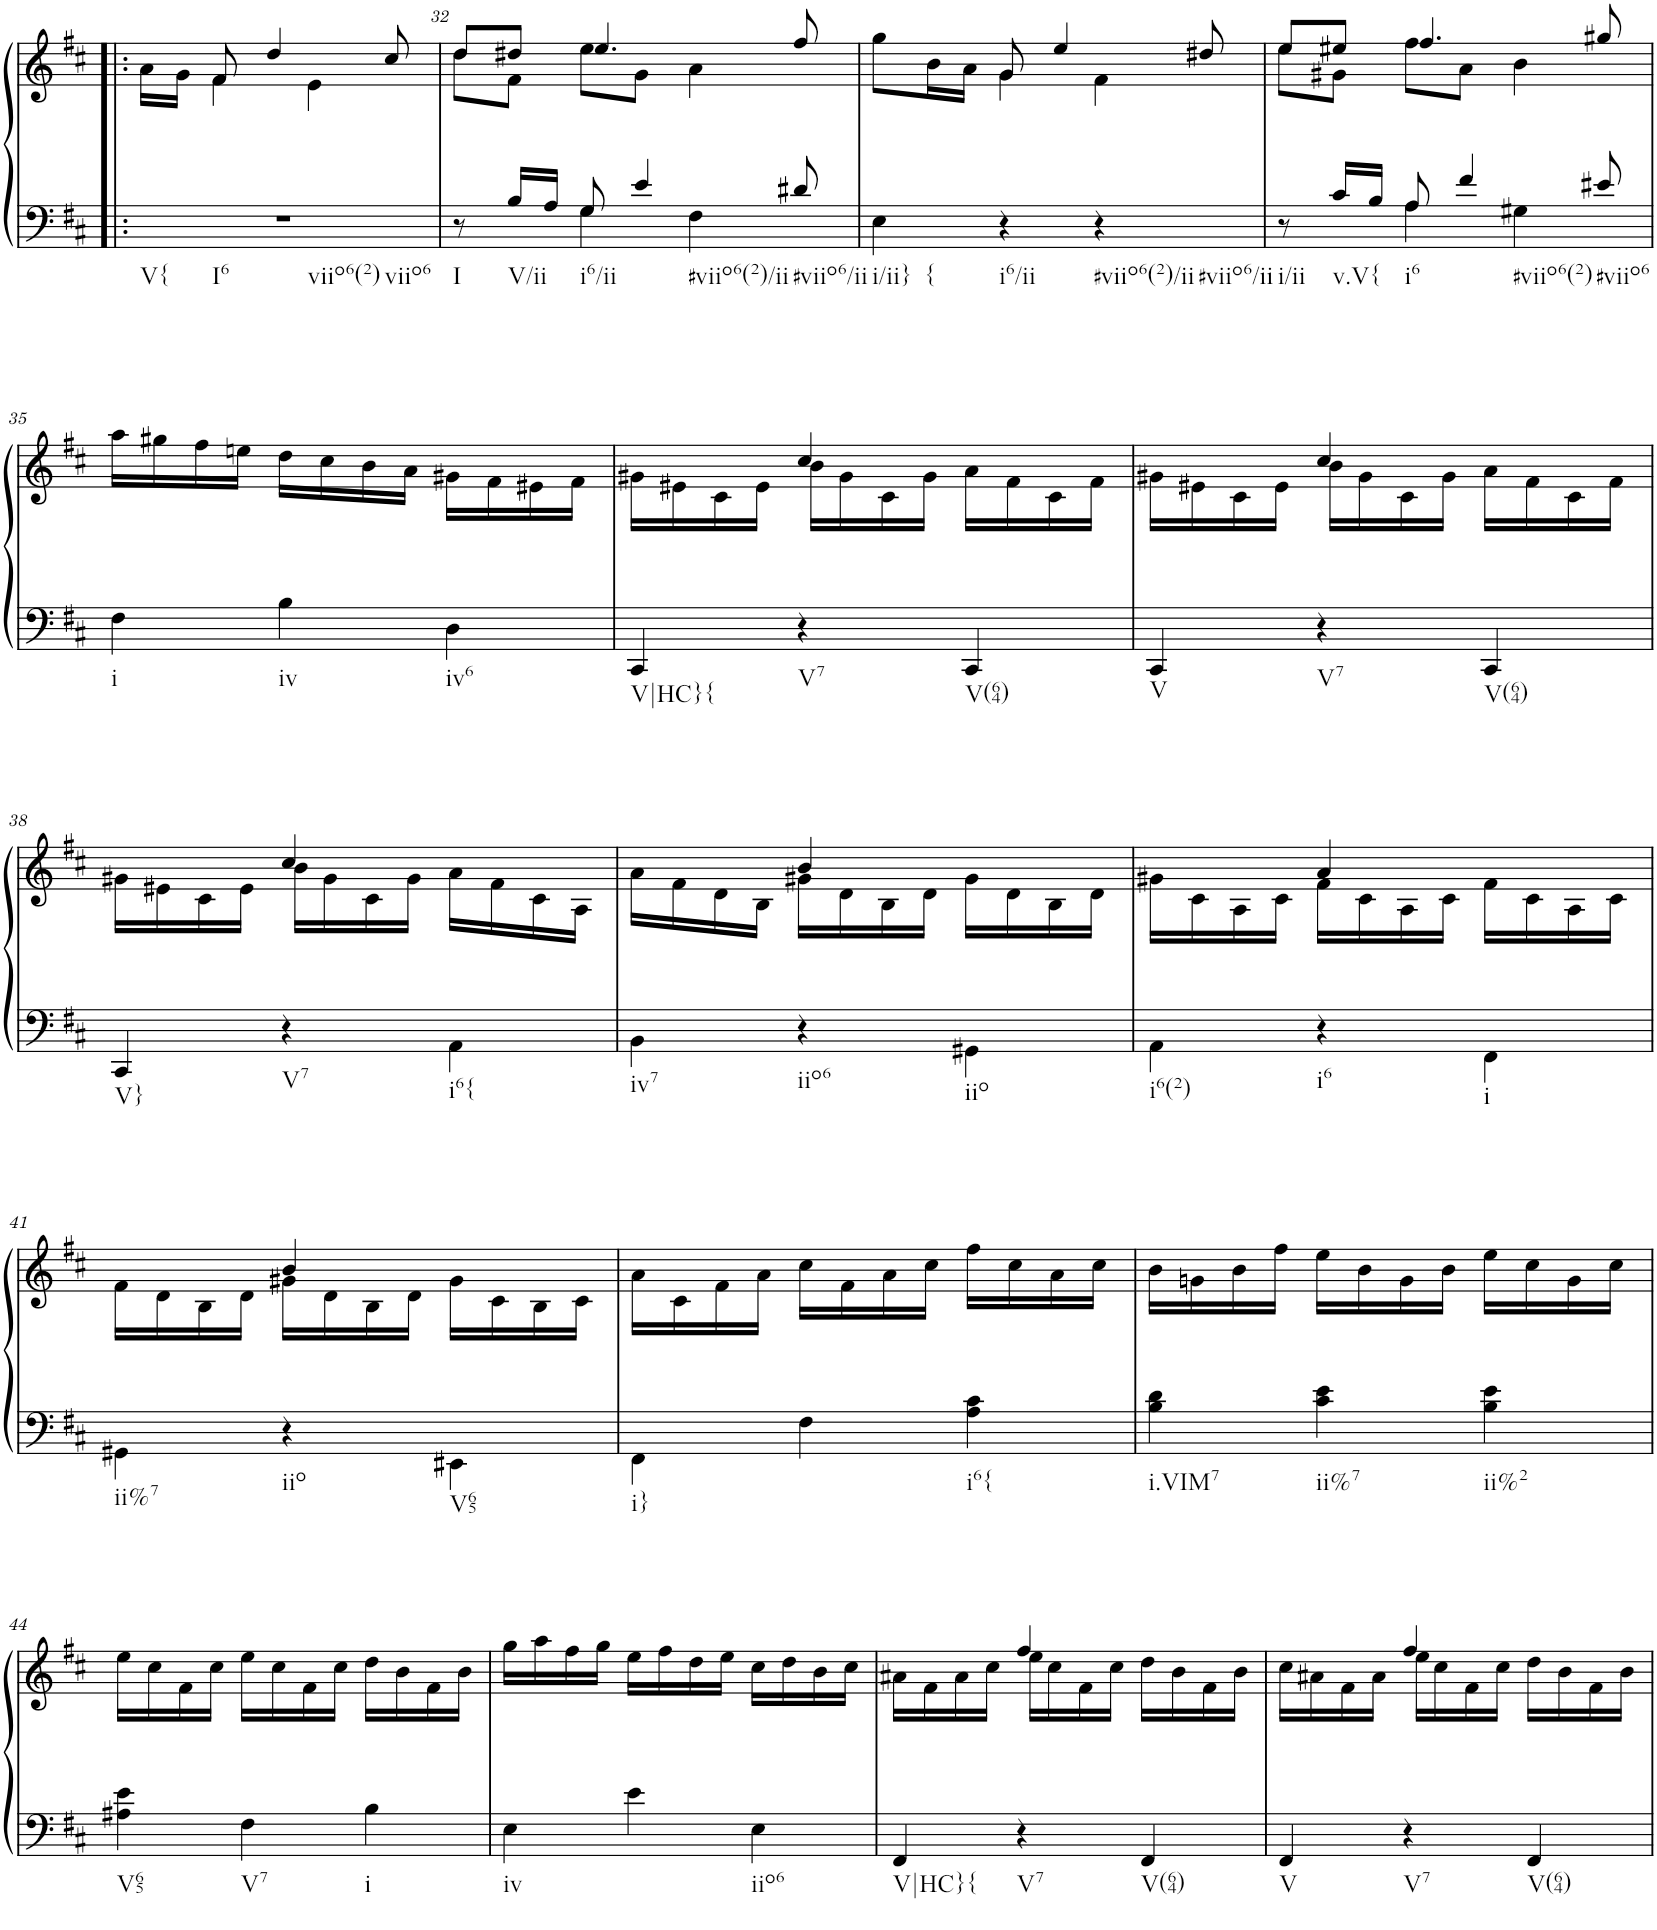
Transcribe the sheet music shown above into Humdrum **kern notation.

**kern	**kern
*part1	*part1
*staff2	*staff1
*I"Piano	*
*I'Pno.	*
!!LO:PB:g=z
*clefF4	*clefG2
*k[f#c#]	*k[f#c#]
*M3/4	*M3/4
=31X1!|:	=31X1!|:
*	*^
!LO:TX:b:t=V{	!	!
!LO:TX:b:t=I6	!	!
!LO:TX:b:t=viio6(2)	!	!
!LO:TX:b:t=viio6	!	!
2.r	16a\LL	8ryy
.	16g\JJ	.
.	8f#/	4f#\
.	4dd/	.
.	.	4e\
.	8cc#/	.
.	8ryy	8ryy
=32	=32	=32
*^	*	*
!LO:TX:b:t=I	!	!	!
8r	4ryy	8dd/L	8dd\L
!LO:TX:b:t=V/ii	!	!	!
16B/LL	.	8dd#X/J	8f#\J
16A/JJ	.	.	.
!LO:TX:b:t=i6/ii	!	!	!
8G/	4G\	4.ee/	8ee\L
!LO:TX:b:t=#viio6(2)/ii	!	!	!
4e/	.	.	8g\J
.	4F#\	.	4a\
!LO:TX:b:t=#viio6/ii	!	!	!
8d#X/	.	8ff#/	.
*v	*v	*	*
=33	=33	=33
!LO:TX:b:t=i/ii}	!	!
!LO:TX:b:t={	!	!
4E\	8gg\L	4ryy
.	16b\L	.
.	16a\JJ	.
!LO:TX:b:t=i6/ii	!	!
4r	8g/	4g\
.	4ee/	.
!LO:TX:b:t=#viio6(2)/ii	!	!
!LO:TX:b:t=#viio6/ii	!	!
4r	.	4f#\
.	8dd#X/	.
=34	=34	=34
*^	*	*
!LO:TX:b:t=i/ii	!	!	!
8r	4ryy	8ee/L	8ee\L
!LO:TX:b:t=v.V{	!	!	!
16c#/LL	.	8ee#X/J	8g#X\J
16B/JJ	.	.	.
!LO:TX:b:t=i6	!	!	!
8A/	4A\	4.ff#/	8ff#\L
!LO:TX:b:t=#viio6(2)	!	!	!
4f#/	.	.	8a\J
.	4G#X\	.	4b\
!LO:TX:b:t=#viio6	!	!	!
8e#X/	.	8gg#X/	.
*v	*v	*	*
*	*v	*v
!!LO:LB:g=z
=35	=35
!LO:TX:b:t=i	!
4F#\	16aa\LL
.	16gg#X\
.	16ff#\
.	16een\JJ
!LO:TX:b:t=iv	!
4B\	16dd\LL
.	16cc#\
.	16b\
.	16a\JJ
!LO:TX:b:t=iv6	!
4D\	16g#X\LL
.	16f#\
.	16e#X\
.	16f#\JJ
=36	=36
*	*^
!LO:TX:b:t=V|HC}{	!	!
4CC#/	16g#X\LL	4ryy
.	16e#X\	.
.	16c#\	.
.	16e#\JJ	.
!LO:TX:b:t=V7	!	!
4r	4cc#/	16b\LL
.	.	16g#\
.	.	16c#\
.	.	16g#\JJ
!LO:TX:b:t=V(64)	!	!
4CC#/	16a\LL	4ryy
.	16f#\	.
.	16c#\	.
.	16f#\JJ	.
=37	=37	=37
!LO:TX:b:t=V	!	!
4CC#/	16g#X\LL	4ryy
.	16e#X\	.
.	16c#\	.
.	16e#\JJ	.
!LO:TX:b:t=V7	!	!
4r	4cc#/	16b\LL
.	.	16g#\
.	.	16c#\
.	.	16g#\JJ
!LO:TX:b:t=V(64)	!	!
4CC#/	16a\LL	4ryy
.	16f#\	.
.	16c#\	.
.	16f#\JJ	.
!!LO:LB:g=z	!!
=38	=38	=38
!LO:TX:b:t=V}	!	!
4CC#/	16g#X\LL	4ryy
.	16e#X\	.
.	16c#\	.
.	16e#\JJ	.
!LO:TX:b:t=V7	!	!
4r	4cc#/	16b\LL
.	.	16g#\
.	.	16c#\
.	.	16g#\JJ
!LO:TX:b:t=i6{	!	!
4AA\	16a\LL	4ryy
.	16f#\	.
.	16c#\	.
.	16A\JJ	.
=39	=39	=39
!LO:TX:b:t=iv7	!	!
4BB\	16a\LL	4ryy
.	16f#\	.
.	16d\	.
.	16B\JJ	.
!LO:TX:b:t=iio6	!	!
4r	16g#X\LL	4b/
.	16d\	.
.	16B\	.
.	16d\JJ	.
!LO:TX:b:t=iio	!	!
4GG#X\	16g#\LL	4ryy
.	16d\	.
.	16B\	.
.	16d\JJ	.
=40	=40	=40
!LO:TX:b:t=i6(2)	!	!
4AA\	16g#X\LL	4ryy
.	16c#\	.
.	16A\	.
.	16c#\JJ	.
!LO:TX:b:t=i6	!	!
4r	16f#\LL	4a/
.	16c#\	.
.	16A\	.
.	16c#\JJ	.
!LO:TX:b:t=i	!	!
4FF#\	16f#\LL	4ryy
.	16c#\	.
.	16A\	.
.	16c#\JJ	.
!!LO:LB:g=z	!!
=41	=41	=41
!LO:TX:b:t=ii%7	!	!
4GG#X\	16f#\LL	4ryy
.	16d\	.
.	16B\	.
.	16d\JJ	.
!LO:TX:b:t=iio	!	!
4r	4b/	16g#X\LL
.	.	16d\
.	.	16B\
.	.	16d\JJ
!LO:TX:b:t=V65	!	!
4EE#X\	16g#\LL	4ryy
.	16c#\	.
.	16B\	.
.	16c#\JJ	.
*	*v	*v
=42	=42
!LO:TX:b:t=i}	!
4FF#\	16a\LL
.	16c#\
.	16f#\
.	16a\JJ
4F#\	16cc#\LL
.	16f#\
.	16a\
.	16cc#\JJ
!LO:TX:b:t=i6{	!
4A\ 4c#\	16ff#\LL
.	16cc#\
.	16a\
.	16cc#\JJ
=43	=43
!LO:TX:b:t=i.VIM7	!
4B\ 4d\	16b\LL
.	16gn\
.	16b\
.	16ff#\JJ
!LO:TX:b:t=ii%7	!
4c#\ 4e\	16ee\LL
.	16b\
.	16g\
.	16b\JJ
!LO:TX:b:t=ii%2	!
4B\ 4e\	16ee\LL
.	16cc#\
.	16g\
.	16cc#\JJ
!!LO:LB:g=z
=44	=44
!LO:TX:b:t=V65	!
4A#X\ 4e\	16ee\LL
.	16cc#\
.	16f#\
.	16cc#\JJ
!LO:TX:b:t=V7	!
4F#\	16ee\LL
.	16cc#\
.	16f#\
.	16cc#\JJ
!LO:TX:b:t=i	!
4B\	16dd\LL
.	16b\
.	16f#\
.	16b\JJ
=45	=45
!LO:TX:b:t=iv	!
4E\	16gg\LL
.	16aa\
.	16ff#\
.	16gg\JJ
4e\	16ee\LL
.	16ff#\
.	16dd\
.	16ee\JJ
!LO:TX:b:t=iio6	!
4E\	16cc#\LL
.	16dd\
.	16b\
.	16cc#\JJ
=46	=46
*	*^
!LO:TX:b:t=V|HC}{	!	!
4FF#/	16a#X\LL	4ryy
.	16f#\	.
.	16a#\	.
.	16cc#\JJ	.
!LO:TX:b:t=V7	!	!
4r	4ff#/	16ee\LL
.	.	16cc#\
.	.	16f#\
.	.	16cc#\JJ
!LO:TX:b:t=V(64)	!	!
4FF#/	16dd\LL	4ryy
.	16b\	.
.	16f#\	.
.	16b\JJ	.
=47	=47	=47
!LO:TX:b:t=V	!	!
4FF#/	16cc#\LL	4ryy
.	16a#X\	.
.	16f#\	.
.	16a#\JJ	.
!LO:TX:b:t=V7	!	!
4r	4ff#/	16ee\LL
.	.	16cc#\
.	.	16f#\
.	.	16cc#\JJ
!LO:TX:b:t=V(64)	!	!
4FF#/	16dd\LL	4ryy
.	16b\	.
.	16f#\	.
.	16b\JJ	.
*	*v	*v
=	=
*-	*-
